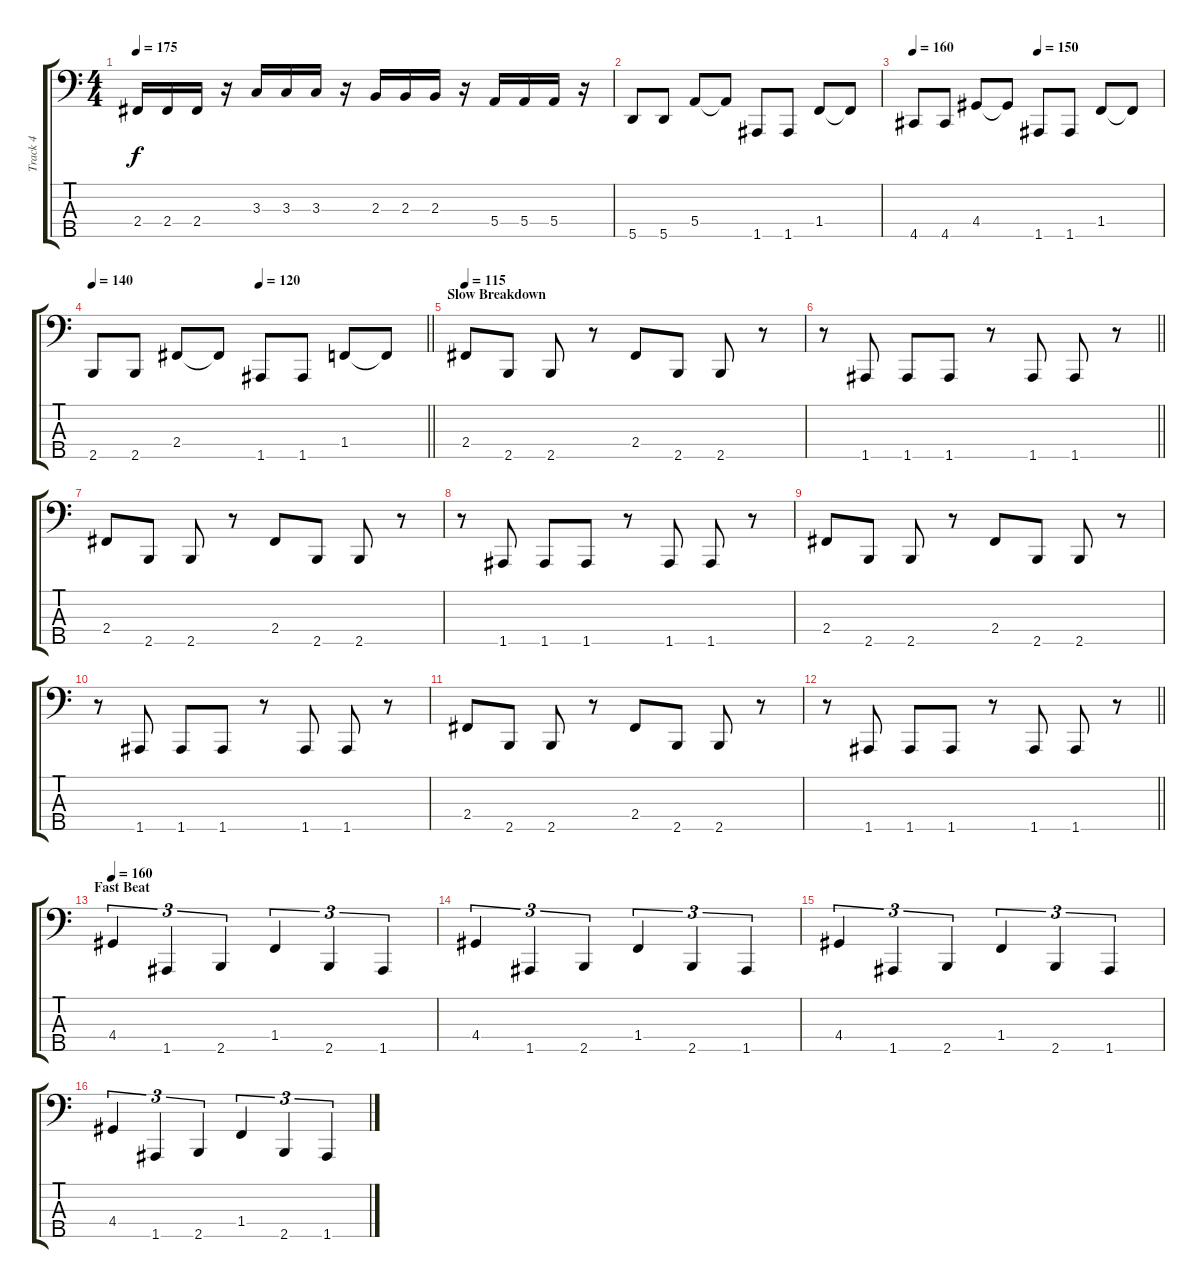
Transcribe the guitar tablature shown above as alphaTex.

\track ("Track 4" "Track 4") {instrument electricbasspick}
\staff {score tabs}
\tuning (G2 D2 A1 E1 A0) {hide}
\ts (4 4)
\tempo 175
\clef f4
\ks c
2.4.16{dy f} 2.4.16 2.4.16 r.16 3.3.16 3.3.16 3.3.16 r.16 2.3.16 2.3.16 2.3.16 r.16 5.4.16 5.4.16 5.4.16 r.16 |
5.5.8 5.5.8 5.4.8 5.4{t}.8 1.5.8 1.5.8 1.4.8 1.4{t}.8 |
\tempo 160
\tempo (150 0.5)
4.5.8 4.5.8 4.4.8 4.4{t}.8 1.5.8 1.5.8 1.4.8 1.4{t}.8 |
\tempo 140
\tempo (120 0.5)
\barLineRight lightlight
2.5.8 2.5.8 2.4.8 2.4{t}.8 1.5.8 1.5.8 1.4.8 1.4{t}.8 |
\section ("" "Slow Breakdown")
\tempo 115
2.4.8 2.5.8 2.5.8 r.8 2.4.8 2.5.8 2.5.8 r.8 |
\barLineRight lightlight
r.8 1.5.8 1.5.8 1.5.8 r.8 1.5.8 1.5.8 r.8 |
2.4.8 2.5.8 2.5.8 r.8 2.4.8 2.5.8 2.5.8 r.8 |
r.8 1.5.8 1.5.8 1.5.8 r.8 1.5.8 1.5.8 r.8 |
2.4.8 2.5.8 2.5.8 r.8 2.4.8 2.5.8 2.5.8 r.8 |
r.8 1.5.8 1.5.8 1.5.8 r.8 1.5.8 1.5.8 r.8 |
2.4.8 2.5.8 2.5.8 r.8 2.4.8 2.5.8 2.5.8 r.8 |
\barLineRight lightlight
r.8 1.5.8 1.5.8 1.5.8 r.8 1.5.8 1.5.8 r.8 |
\section ("" "Fast Beat")
\tempo 160
4.4.4{tu (3 2)} 1.5.4{tu (3 2)} 2.5.4{tu (3 2)} 1.4.4{tu (3 2)} 2.5.4{tu (3 2)} 1.5.4{tu (3 2)} |
4.4.4{tu (3 2)} 1.5.4{tu (3 2)} 2.5.4{tu (3 2)} 1.4.4{tu (3 2)} 2.5.4{tu (3 2)} 1.5.4{tu (3 2)} |
4.4.4{tu (3 2)} 1.5.4{tu (3 2)} 2.5.4{tu (3 2)} 1.4.4{tu (3 2)} 2.5.4{tu (3 2)} 1.5.4{tu (3 2)} |
4.4.4{tu (3 2)} 1.5.4{tu (3 2)} 2.5.4{tu (3 2)} 1.4.4{tu (3 2)} 2.5.4{tu (3 2)} 1.5.4{tu (3 2)}
